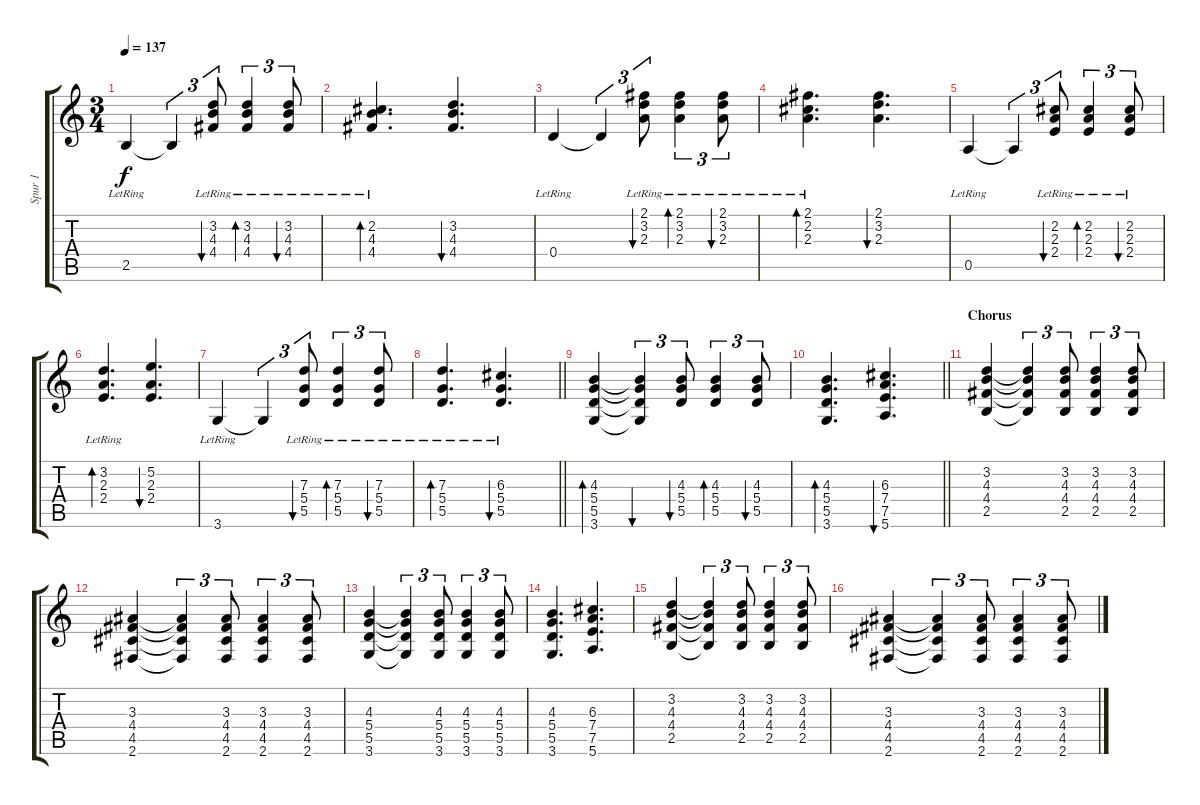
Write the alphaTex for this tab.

\track ("Spur 1" "Spur 1") {instrument acousticguitarsteel}
\staff {score tabs}
\tuning (E4 B3 G3 D3 A2 E2) {hide}
\ts (3 4)
\tempo 137
\clef g2
\ks c
2.5{lr}.4{dy f} 2.5{t}.4{tu (3 2)} (3.2{lr} 4.3{lr} 4.4{lr}).8{tu (3 2) bu 60} (3.2{lr} 4.3{lr} 4.4{lr}).4{tu (3 2) bd 60} (3.2{lr} 4.3{lr} 4.4{lr}).8{tu (3 2) bu 60} |
(2.2{lr} 4.3{lr} 4.4{lr}).4{d bd 60} (3.2 4.3 4.4).4{d bu 60} |
0.4{lr}.4 0.4{t}.4{tu (3 2)} (2.1{lr} 3.2{lr} 2.3{lr}).8{tu (3 2) bu 60} (2.1{lr} 3.2{lr} 2.3{lr}).4{tu (3 2) bd 60} (2.1{lr} 3.2{lr} 2.3{lr}).8{tu (3 2) bu 60} |
(2.1{lr} 2.2{lr} 2.3{lr}).4{d bd 60} (2.1 3.2 2.3).4{d bu 60} |
0.5{lr}.4 0.5{t}.4{tu (3 2)} (2.2{lr} 2.3{lr} 2.4{lr}).8{tu (3 2) bu 60} (2.2{lr} 2.3{lr} 2.4{lr}).4{tu (3 2) bd 60} (2.2{lr} 2.3{lr} 2.4{lr}).8{tu (3 2) bu 60} |
(3.2{lr} 2.3{lr} 2.4{lr}).4{d bd 60} (5.2 2.3 2.4).4{d bu 60} |
3.6{lr}.4 3.6{t}.4{tu (3 2)} (7.3{lr} 5.4{lr} 5.5{lr}).8{tu (3 2) bu 60} (7.3{lr} 5.4{lr} 5.5{lr}).4{tu (3 2) bd 60} (7.3{lr} 5.4{lr} 5.5{lr}).8{tu (3 2) bu 60} |
\barLineRight lightlight
(7.3{lr} 5.4{lr} 5.5{lr}).4{d bd 60} (6.3{lr} 5.4{lr} 5.5{lr}).4{d bu 60} |
(4.3 5.4 5.5 3.6).4{bd 60} (4.3{t} 5.4{t} 5.5{t} 3.6{t}).4{tu (3 2) bu 60} (4.3 5.4 5.5).8{tu (3 2) bu 60} (4.3 5.4 5.5).4{tu (3 2) bd 60} (4.3 5.4 5.5).8{tu (3 2) bu 60} |
\barLineRight lightlight
(4.3 5.4 5.5 3.6).4{d bd 60} (6.3 7.4 7.5 5.6).4{d bu 60} |
\section ("" "Chorus")
(3.2 4.3 4.4 2.5).4 (3.2{t} 4.3{t} 4.4{t} 2.5{t}).4{tu (3 2)} (3.2 4.3 4.4 2.5).8{tu (3 2)} (3.2 4.3 4.4 2.5).4{tu (3 2)} (3.2 4.3 4.4 2.5).8{tu (3 2)} |
(3.3 4.4 4.5 2.6).4 (3.3{t} 4.4{t} 4.5{t} 2.6{t}).4{tu (3 2)} (3.3 4.4 4.5 2.6).8{tu (3 2)} (3.3 4.4 4.5 2.6).4{tu (3 2)} (3.3 4.4 4.5 2.6).8{tu (3 2)} |
(4.3 5.4 5.5 3.6).4 (4.3{t} 5.4{t} 5.5{t} 3.6{t}).4{tu (3 2)} (4.3 5.4 5.5 3.6).8{tu (3 2)} (4.3 5.4 5.5 3.6).4{tu (3 2)} (4.3 5.4 5.5 3.6).8{tu (3 2)} |
(4.3 5.4 5.5 3.6).4{d} (6.3 7.4 7.5 5.6).4{d} |
(3.2 4.3 4.4 2.5).4 (3.2{t} 4.3{t} 4.4{t} 2.5{t}).4{tu (3 2)} (3.2 4.3 4.4 2.5).8{tu (3 2)} (3.2 4.3 4.4 2.5).4{tu (3 2)} (3.2 4.3 4.4 2.5).8{tu (3 2)} |
(3.3 4.4 4.5 2.6).4 (3.3{t} 4.4{t} 4.5{t} 2.6{t}).4{tu (3 2)} (3.3 4.4 4.5 2.6).8{tu (3 2)} (3.3 4.4 4.5 2.6).4{tu (3 2)} (3.3 4.4 4.5 2.6).8{tu (3 2)}
